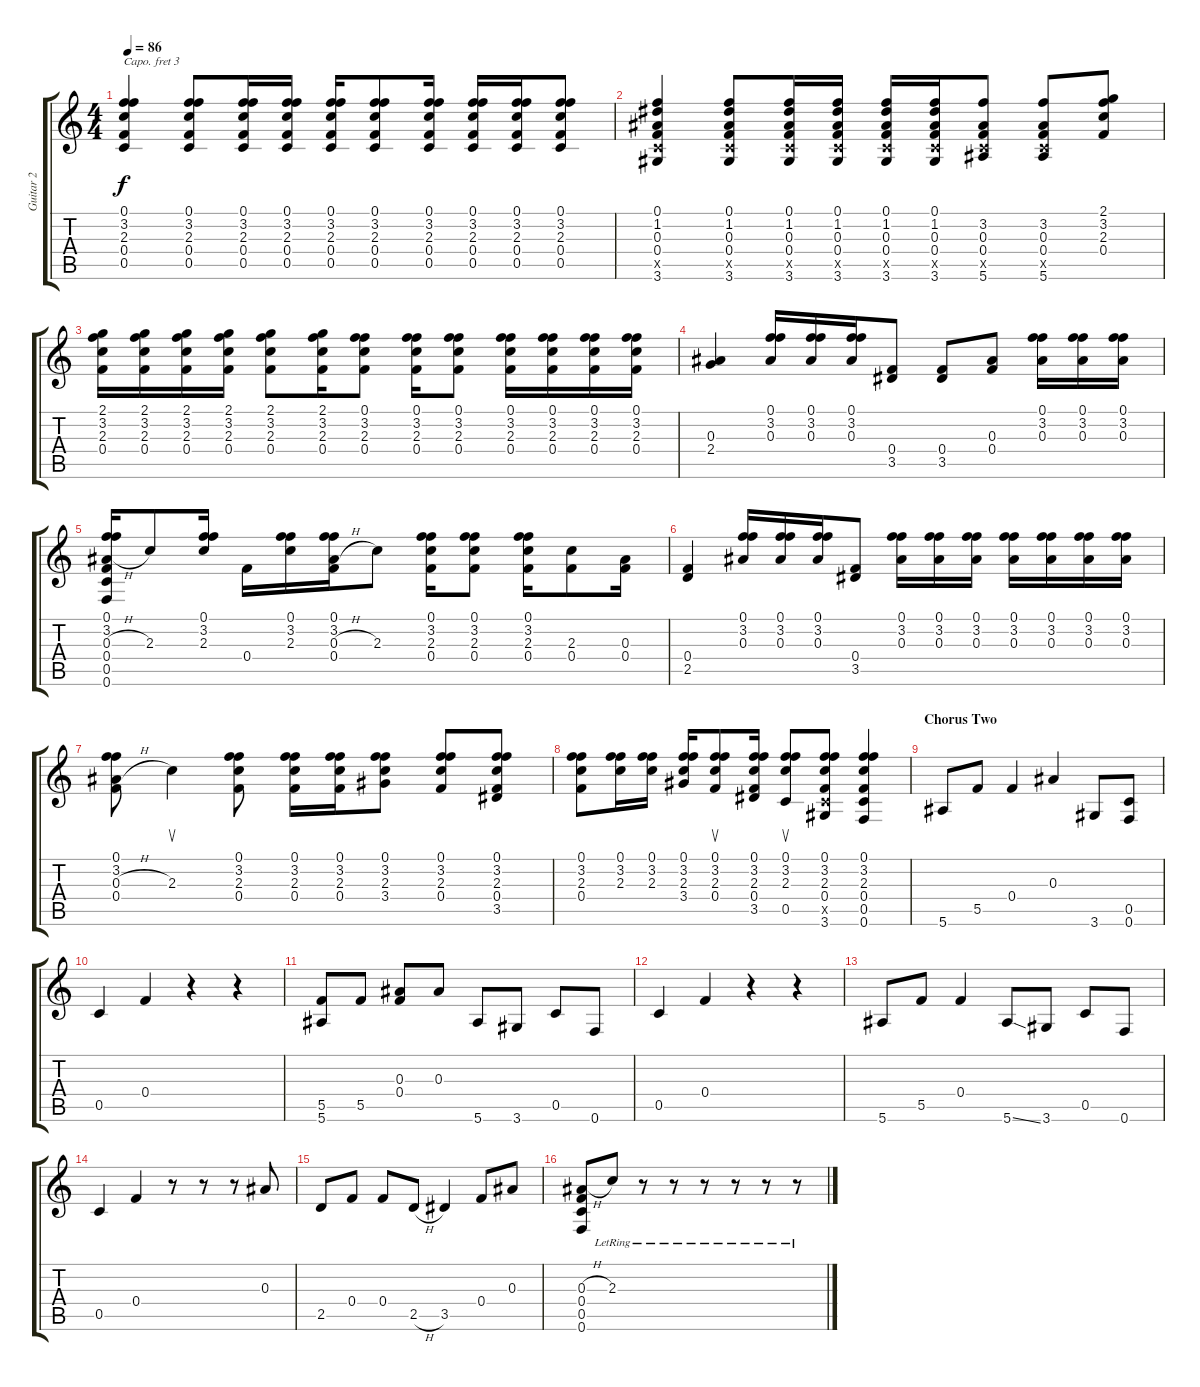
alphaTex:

\track ("Guitar 2" "Guitar 2") {instrument distortionguitar}
\staff {score tabs}
\capo 3
\tuning (D4 B3 G3 D3 A2 D2) {hide}
\ts (4 4)
\tempo 86
\clef g2
\ks c
(0.1 3.2 2.3 0.4 0.5).4{dy f} (0.1 3.2 2.3 0.4 0.5).8 (0.1 3.2 2.3 0.4 0.5).16 (0.1 3.2 2.3 0.4 0.5).16 (0.1 3.2 2.3 0.4 0.5).16 (0.1 3.2 2.3 0.4 0.5).8 (0.1 3.2 2.3 0.4 0.5).16 (0.1 3.2 2.3 0.4 0.5).16 (0.1 3.2 2.3 0.4 0.5).16 (0.1 3.2 2.3 0.4 0.5).8 |
(0.1 1.2 0.3 0.4 0.5{x} 3.6).4 (0.1 1.2 0.3 0.4 0.5{x} 3.6).8 (0.1 1.2 0.3 0.4 0.5{x} 3.6).16 (0.1 1.2 0.3 0.4 0.5{x} 3.6).16 (0.1 1.2 0.3 0.4 0.5{x} 3.6).16 (0.1 1.2 0.3 0.4 0.5{x} 3.6).16 (3.2 0.3 0.4 0.5{x} 5.6).8 (3.2 0.3 0.4 0.5{x} 5.6).8 (2.1 3.2 2.3 0.4).8 |
(2.1 3.2 2.3 0.4).16 (2.1 3.2 2.3 0.4).16 (2.1 3.2 2.3 0.4).16 (2.1 3.2 2.3 0.4).16 (2.1 3.2 2.3 0.4).8 (2.1 3.2 2.3 0.4).16 (0.1 3.2 2.3 0.4).8 (0.1 3.2 2.3 0.4).16 (0.1 3.2 2.3 0.4).8 (0.1 3.2 2.3 0.4).16 (0.1 3.2 2.3 0.4).16 (0.1 3.2 2.3 0.4).16 (0.1 3.2 2.3 0.4).16 |
(0.3 2.4).4 (0.1 3.2 0.3).16 (0.1 3.2 0.3).16 (0.1 3.2 0.3).16 (0.4 3.5).8 (0.4 3.5).8 (0.3 0.4).8 (0.1 3.2 0.3).16 (0.1 3.2 0.3).16 (0.1 3.2 0.3).16 |
(0.1 3.2 0.3{h} 0.4 0.5 0.6).16 2.3.8 (0.1 3.2 2.3).16 0.4.16 (0.1 3.2 2.3).16 (0.1 3.2 0.3{h} 0.4).16 2.3.8 (0.1 3.2 2.3 0.4).16 (0.1 3.2 2.3 0.4).8 (0.1 3.2 2.3 0.4).16 (2.3 0.4).8 (0.3 0.4).16 |
(0.4 2.5).4 (0.1 3.2 0.3).16 (0.1 3.2 0.3).16 (0.1 3.2 0.3).16 (0.4 3.5).8 (0.1 3.2 0.3).16 (0.1 3.2 0.3).16 (0.1 3.2 0.3).16 (0.1 3.2 0.3).16 (0.1 3.2 0.3).16 (0.1 3.2 0.3).16 (0.1 3.2 0.3).16 |
(0.1 3.2 0.3{h} 0.4).8 2.3.4{su} (0.1 3.2 2.3 0.4).8 (0.1 3.2 2.3 0.4).16 (0.1 3.2 2.3 0.4).16 (0.1 3.2 2.3 3.4).8 (0.1 3.2 2.3 0.4).8 (0.1 3.2 2.3 0.4 3.5).8 |
(0.1 3.2 2.3 0.4).8 (0.1 3.2 2.3).16 (0.1 3.2 2.3).16 (0.1 3.2 2.3 3.4).16 (0.1 3.2 2.3 0.4).8{su} (0.1 3.2 2.3 0.4 3.5).16 (0.1 3.2 2.3 0.5).8{su} (0.1 3.2 2.3 0.4 0.5{x} 3.6).8 (0.1 3.2 2.3 0.4 0.5 0.6).4 |
\section ("" "Chorus Two")
5.6.8 5.5.8 0.4.4 0.3.4 3.6.8 (0.5 0.6).8 |
0.5.4 0.4.4 r.4 r.4 |
(5.5 5.6).8 5.5.8 (0.3 0.4).8 0.3.8 5.6.8 3.6.8 0.5.8 0.6.8 |
0.5.4 0.4.4 r.4 r.4 |
5.6.8 5.5.8 0.4.4 5.6{ss}.8 3.6.8 0.5.8 0.6.8 |
0.5.4 0.4.4 r.8 r.8 r.8 0.3.8 |
2.5.8 0.4.8 0.4.8 2.5{h}.8 3.5.4 0.4.8 0.3.8 |
(0.3{h} 0.4 0.5 0.6).8 2.3{lr}.8 r.8 r.8 r.8 r.8 r.8 r.8
